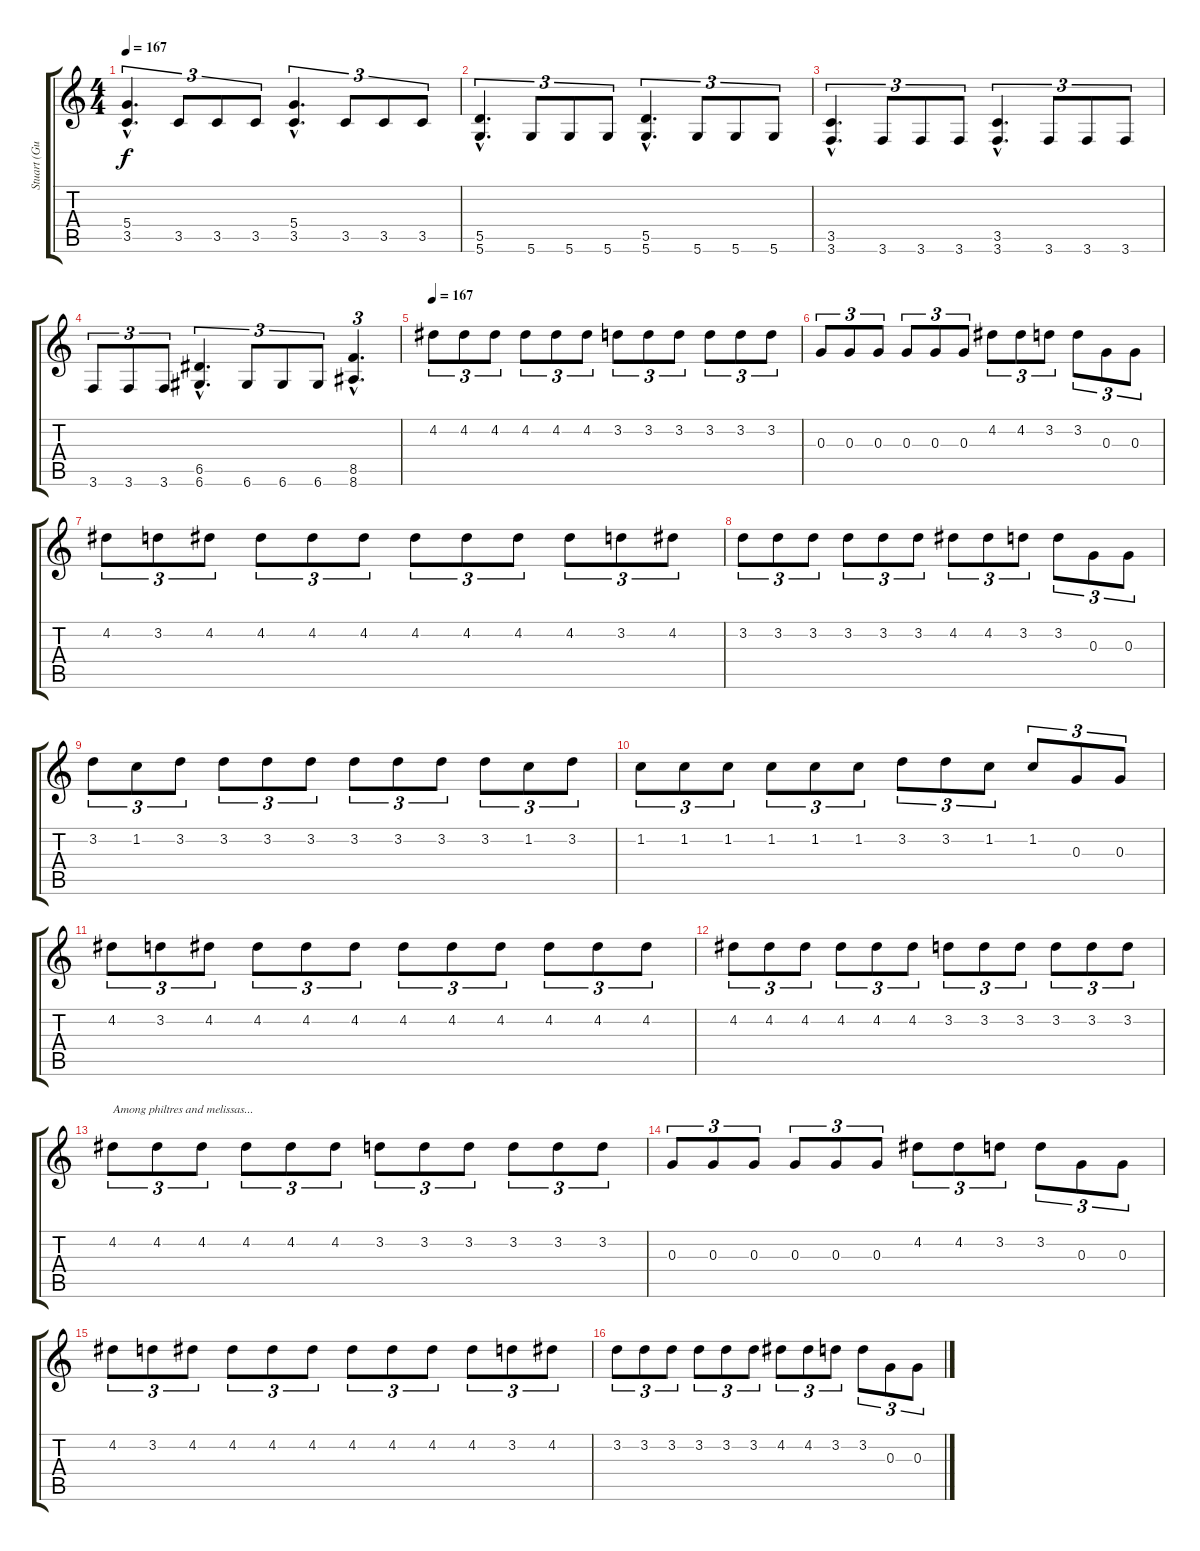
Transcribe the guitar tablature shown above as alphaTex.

\track ("Stuart (Guitar)" "Stuart (Gu") {instrument distortionguitar}
\staff {score tabs}
\tuning (E4 B3 G3 D3 A2 D2) {hide}
\ts (4 4)
\tempo 167
\clef g2
\ks c
(5.4{hac} 3.5{hac}).4{d tu (3 2) dy f} 3.5.8{tu (3 2)} 3.5.8{tu (3 2)} 3.5.8{tu (3 2)} (5.4{hac} 3.5{hac}).4{d tu (3 2)} 3.5.8{tu (3 2)} 3.5.8{tu (3 2)} 3.5.8{tu (3 2)} |
(5.5{hac} 5.6{hac}).4{d tu (3 2)} 5.6.8{tu (3 2)} 5.6.8{tu (3 2)} 5.6.8{tu (3 2)} (5.5{hac} 5.6{hac}).4{d tu (3 2)} 5.6.8{tu (3 2)} 5.6.8{tu (3 2)} 5.6.8{tu (3 2)} |
(3.5{hac} 3.6{hac}).4{d tu (3 2)} 3.6.8{tu (3 2)} 3.6.8{tu (3 2)} 3.6.8{tu (3 2)} (3.5{hac} 3.6{hac}).4{d tu (3 2)} 3.6.8{tu (3 2)} 3.6.8{tu (3 2)} 3.6.8{tu (3 2)} |
3.6.8{tu (3 2)} 3.6.8{tu (3 2)} 3.6.8{tu (3 2)} (6.5{hac} 6.6{hac}).4{d tu (3 2)} 6.6.8{tu (3 2)} 6.6.8{tu (3 2)} 6.6.8{tu (3 2)} (8.5{hac} 8.6{hac}).4{d tu (3 2)} |
\tempo 167
4.2.8{tu (3 2)} 4.2.8{tu (3 2)} 4.2.8{tu (3 2)} 4.2.8{tu (3 2)} 4.2.8{tu (3 2)} 4.2.8{tu (3 2)} 3.2.8{tu (3 2)} 3.2.8{tu (3 2)} 3.2.8{tu (3 2)} 3.2.8{tu (3 2)} 3.2.8{tu (3 2)} 3.2.8{tu (3 2)} |
0.3.8{tu (3 2)} 0.3.8{tu (3 2)} 0.3.8{tu (3 2)} 0.3.8{tu (3 2)} 0.3.8{tu (3 2)} 0.3.8{tu (3 2)} 4.2.8{tu (3 2)} 4.2.8{tu (3 2)} 3.2.8{tu (3 2)} 3.2.8{tu (3 2)} 0.3.8{tu (3 2)} 0.3.8{tu (3 2)} |
4.2.8{tu (3 2)} 3.2.8{tu (3 2)} 4.2.8{tu (3 2)} 4.2.8{tu (3 2)} 4.2.8{tu (3 2)} 4.2.8{tu (3 2)} 4.2.8{tu (3 2)} 4.2.8{tu (3 2)} 4.2.8{tu (3 2)} 4.2.8{tu (3 2)} 3.2.8{tu (3 2)} 4.2.8{tu (3 2)} |
3.2.8{tu (3 2)} 3.2.8{tu (3 2)} 3.2.8{tu (3 2)} 3.2.8{tu (3 2)} 3.2.8{tu (3 2)} 3.2.8{tu (3 2)} 4.2.8{tu (3 2)} 4.2.8{tu (3 2)} 3.2.8{tu (3 2)} 3.2.8{tu (3 2)} 0.3.8{tu (3 2)} 0.3.8{tu (3 2)} |
3.2.8{tu (3 2)} 1.2.8{tu (3 2)} 3.2.8{tu (3 2)} 3.2.8{tu (3 2)} 3.2.8{tu (3 2)} 3.2.8{tu (3 2)} 3.2.8{tu (3 2)} 3.2.8{tu (3 2)} 3.2.8{tu (3 2)} 3.2.8{tu (3 2)} 1.2.8{tu (3 2)} 3.2.8{tu (3 2)} |
1.2.8{tu (3 2)} 1.2.8{tu (3 2)} 1.2.8{tu (3 2)} 1.2.8{tu (3 2)} 1.2.8{tu (3 2)} 1.2.8{tu (3 2)} 3.2.8{tu (3 2)} 3.2.8{tu (3 2)} 1.2.8{tu (3 2)} 1.2.8{tu (3 2)} 0.3.8{tu (3 2)} 0.3.8{tu (3 2)} |
4.2.8{tu (3 2)} 3.2.8{tu (3 2)} 4.2.8{tu (3 2)} 4.2.8{tu (3 2)} 4.2.8{tu (3 2)} 4.2.8{tu (3 2)} 4.2.8{tu (3 2)} 4.2.8{tu (3 2)} 4.2.8{tu (3 2)} 4.2.8{tu (3 2)} 4.2.8{tu (3 2)} 4.2.8{tu (3 2)} |
4.2.8{tu (3 2)} 4.2.8{tu (3 2)} 4.2.8{tu (3 2)} 4.2.8{tu (3 2)} 4.2.8{tu (3 2)} 4.2.8{tu (3 2)} 3.2.8{tu (3 2)} 3.2.8{tu (3 2)} 3.2.8{tu (3 2)} 3.2.8{tu (3 2)} 3.2.8{tu (3 2)} 3.2.8{tu (3 2)} |
4.2.8{tu (3 2) txt "Among philtres and melissas..."} 4.2.8{tu (3 2)} 4.2.8{tu (3 2)} 4.2.8{tu (3 2)} 4.2.8{tu (3 2)} 4.2.8{tu (3 2)} 3.2.8{tu (3 2)} 3.2.8{tu (3 2)} 3.2.8{tu (3 2)} 3.2.8{tu (3 2)} 3.2.8{tu (3 2)} 3.2.8{tu (3 2)} |
0.3.8{tu (3 2)} 0.3.8{tu (3 2)} 0.3.8{tu (3 2)} 0.3.8{tu (3 2)} 0.3.8{tu (3 2)} 0.3.8{tu (3 2)} 4.2.8{tu (3 2)} 4.2.8{tu (3 2)} 3.2.8{tu (3 2)} 3.2.8{tu (3 2)} 0.3.8{tu (3 2)} 0.3.8{tu (3 2)} |
4.2.8{tu (3 2)} 3.2.8{tu (3 2)} 4.2.8{tu (3 2)} 4.2.8{tu (3 2)} 4.2.8{tu (3 2)} 4.2.8{tu (3 2)} 4.2.8{tu (3 2)} 4.2.8{tu (3 2)} 4.2.8{tu (3 2)} 4.2.8{tu (3 2)} 3.2.8{tu (3 2)} 4.2.8{tu (3 2)} |
3.2.8{tu (3 2)} 3.2.8{tu (3 2)} 3.2.8{tu (3 2)} 3.2.8{tu (3 2)} 3.2.8{tu (3 2)} 3.2.8{tu (3 2)} 4.2.8{tu (3 2)} 4.2.8{tu (3 2)} 3.2.8{tu (3 2)} 3.2.8{tu (3 2)} 0.3.8{tu (3 2)} 0.3.8{tu (3 2)}
